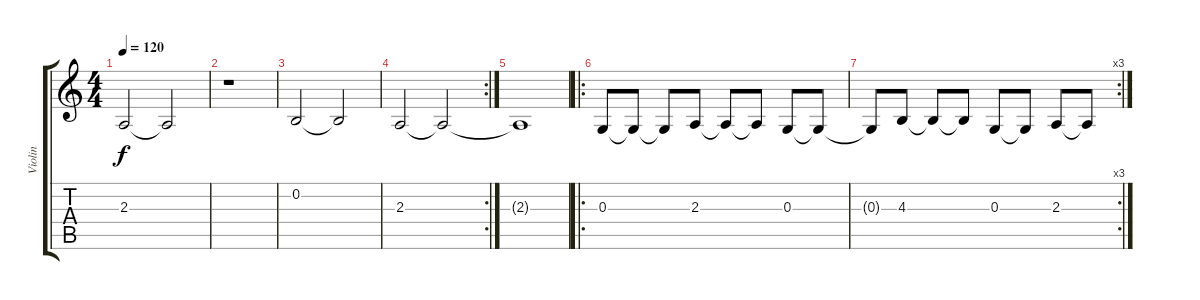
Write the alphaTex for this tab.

\track ("Violin" "Violin") {instrument violin}
\staff {score tabs}
\tuning (E4 B3 G3 D3 A2 E2) {hide}
\ts (4 4)
\tempo 120
\clef g2
\ks c
2.3.2{dy f} 2.3{t}.2 |
r.1 |
0.2.2 0.2{t}.2 |
\rc 2
2.3.2 2.3{t}.2 |
2.3{t}.1 |
\ro
0.3.8 0.3{t}.8 0.3{t}.8 2.3.8 2.3{t}.8 2.3{t}.8 0.3.8 0.3{t}.8 |
\rc 3
0.3{t}.8 4.3.8 4.3{t}.8 4.3{t}.8 0.3.8 0.3{t}.8 2.3.8 2.3{t}.8
